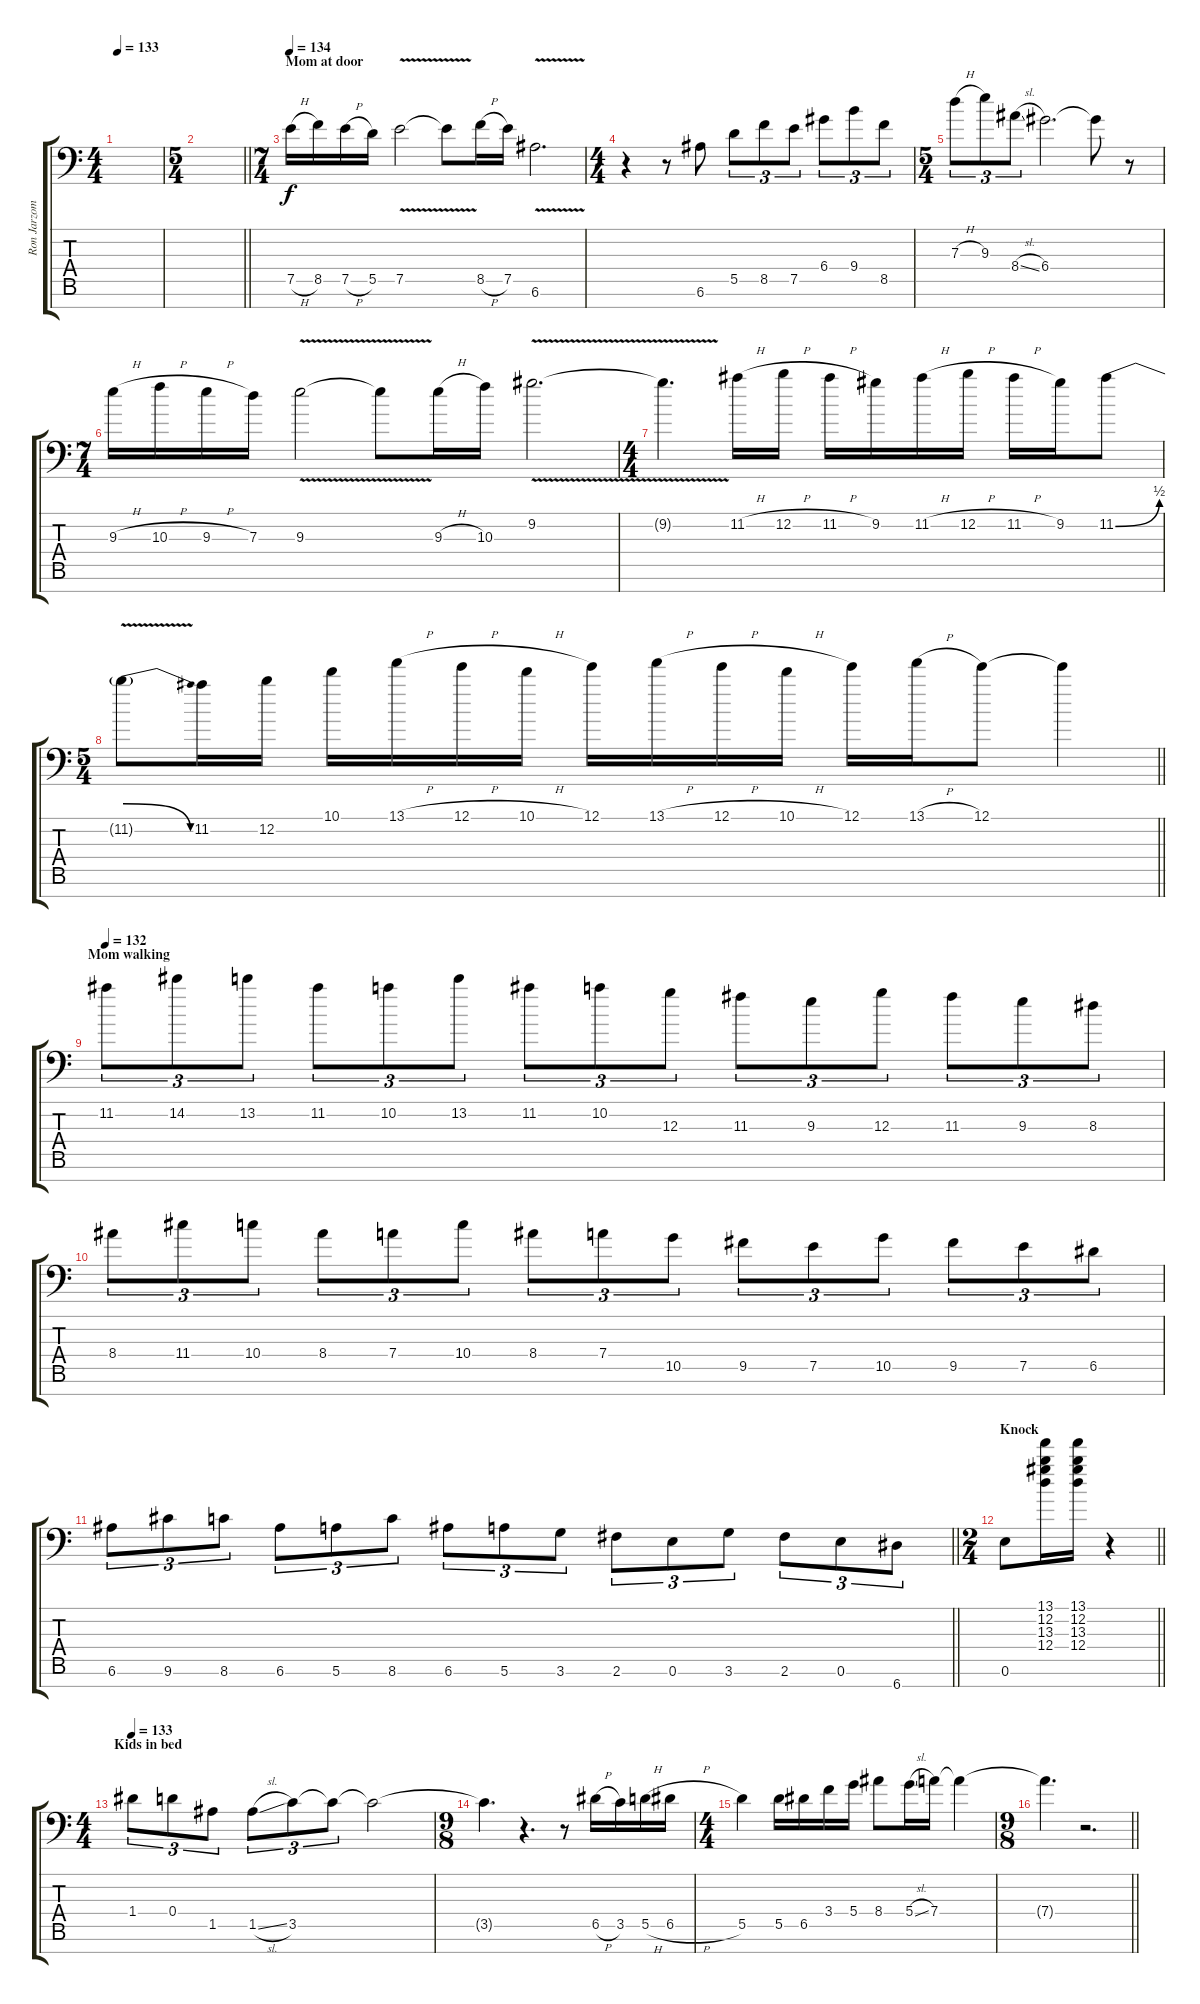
\track ("Ron Jarzombek Lead 1" "Ron Jarzom") {instrument distortionguitar}
\staff {score tabs}
\tuning (E4 B3 G3 D3 A2 E2 A1) {hide}
\ts (4 4)
\tempo 133
\clef f4
\ks c
|
\ts (5 4)
\barLineRight lightlight
|
\ts (7 4)
\section ("" "Mom at door")
\tempo 134
7.5{h}.16 8.5.16 7.5{h}.16 5.5.16 7.5{v}.2 7.5{t}.8 8.5{h}.16 7.5.16 6.6{v}.2{d} |
\ts (4 4)
r.4 r.8 6.6.8 5.5.8{tu (3 2)} 8.5.8{tu (3 2)} 7.5.8{tu (3 2)} 6.4.8{tu (3 2)} 9.4.8{tu (3 2)} 8.5.8{tu (3 2)} |
\ts (5 4)
7.3{h}.8{tu (3 2)} 9.3.8{tu (3 2)} 8.4{sl}.8{tu (3 2)} 6.4.2{d} 6.4{t}.8 r.8 |
\ts (7 4)
9.3{h}.16 10.3{h}.16 9.3{h}.16 7.3.16 9.3{v}.2 9.3{t}.8 9.3{h}.16 10.3.16 9.2{v}.2{d} |
\ts (4 4)
9.2{t}.4{d} 11.2{h}.16 12.2{h}.16 11.2{h}.16 9.2.16 11.2{h}.16 12.2{h}.16 11.2{h}.16 9.2.16 11.2{be (bend 0 0 60 2)}.8 |
\ts (5 4)
\barLineRight lightlight
11.2{be (release 0 2 60 0) v t}.8 11.2.16 12.2.16 10.1.16 13.1{h}.16 12.1{h}.16 10.1{h}.16 12.1.16 13.1{h}.16 12.1{h}.16 10.1{h}.16 12.1.16 13.1{h}.16 12.1.8 12.1{t}.4 |
\section ("" "Mom walking")
\tempo 132
11.2.8{tu (3 2)} 14.2.8{tu (3 2)} 13.2.8{tu (3 2)} 11.2.8{tu (3 2)} 10.2.8{tu (3 2)} 13.2.8{tu (3 2)} 11.2.8{tu (3 2)} 10.2.8{tu (3 2)} 12.3.8{tu (3 2)} 11.3.8{tu (3 2)} 9.3.8{tu (3 2)} 12.3.8{tu (3 2)} 11.3.8{tu (3 2)} 9.3.8{tu (3 2)} 8.3.8{tu (3 2)} |
8.4.8{tu (3 2)} 11.4.8{tu (3 2)} 10.4.8{tu (3 2)} 8.4.8{tu (3 2)} 7.4.8{tu (3 2)} 10.4.8{tu (3 2)} 8.4.8{tu (3 2)} 7.4.8{tu (3 2)} 10.5.8{tu (3 2)} 9.5.8{tu (3 2)} 7.5.8{tu (3 2)} 10.5.8{tu (3 2)} 9.5.8{tu (3 2)} 7.5.8{tu (3 2)} 6.5.8{tu (3 2)} |
\barLineRight lightlight
6.6.8{tu (3 2)} 9.6.8{tu (3 2)} 8.6.8{tu (3 2)} 6.6.8{tu (3 2)} 5.6.8{tu (3 2)} 8.6.8{tu (3 2)} 6.6.8{tu (3 2)} 5.6.8{tu (3 2)} 3.6.8{tu (3 2)} 2.6.8{tu (3 2)} 0.6.8{tu (3 2)} 3.6.8{tu (3 2)} 2.6.8{tu (3 2)} 0.6.8{tu (3 2)} 6.7.8{tu (3 2)} |
\ts (2 4)
\section ("" "Knock")
\barLineRight lightlight
0.6.8 (13.1 12.2 13.3 12.4).16 (13.1 12.2 13.3 12.4).16 r.4 |
\ts (4 4)
\section ("" "Kids in bed")
\tempo 133
1.4.8{tu (3 2)} 0.4.8{tu (3 2)} 1.5.8{tu (3 2)} 1.5{sl}.8{tu (3 2)} 3.5.8{tu (3 2)} 3.5{t}.8{tu (3 2)} 3.5{t}.2 |
\ts (9 8)
3.5{t}.4{d} r.4{d} r.8 6.5{h}.16 3.5.16 5.5{h}.16 6.5{h}.16 |
\ts (4 4)
5.5.4 5.5.16 6.5.16 3.4.16 5.4.16 8.4.8 5.4{sl}.16 7.4.16 7.4{t}.4 |
\ts (9 8)
\barLineRight lightlight
7.4{t}.4{d} r.2{d}
